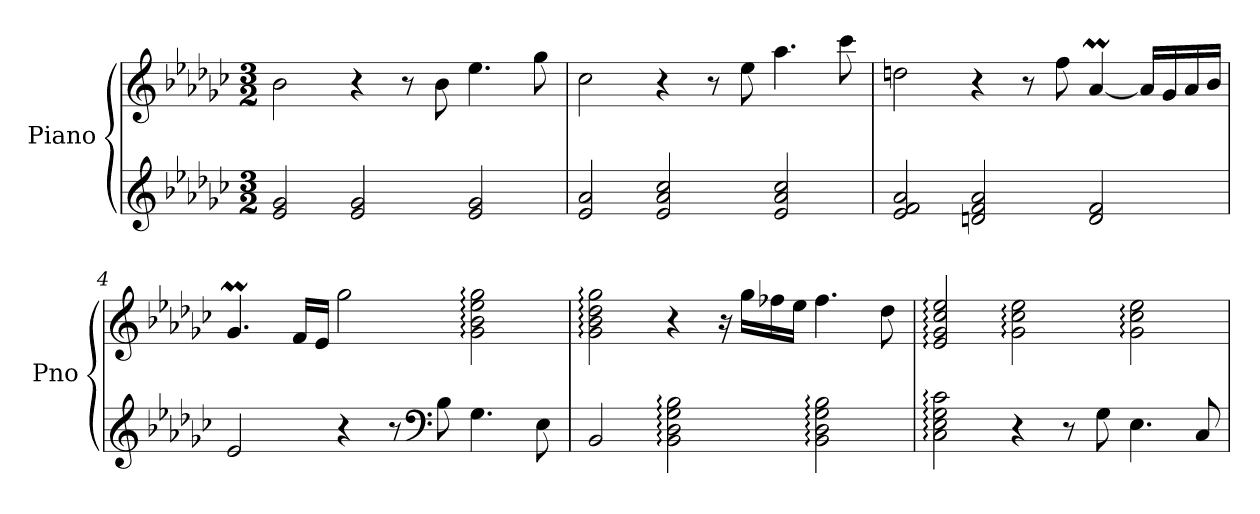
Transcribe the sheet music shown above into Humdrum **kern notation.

**kern	**kern
*part1	*part1
*staff2	*staff1
*I"Piano	*
*I'Pno	*
*clefG2	*clefG2
*k[b-e-a-d-g-c-]	*k[b-e-a-d-g-c-]
*M3/2	*M3/2
=1	=1
2e-/ 2g-/	2b-\
2e-/ 2g-/	4r
.	8r
.	8b-\
2e-/ 2g-/	4.ee-\
.	8gg-\
=2	=2
2e-/ 2a-/	2cc-\
2e-/ 2a-/ 2cc-/	4r
.	8r
.	8ee-\
2e-/ 2a-/ 2cc-/	4.aa-\
.	8ccc-\
=3	=3
2e-/ 2f/ 2a-/	2ddn\
2dn/ 2f/ 2a-/	4r
.	8r
.	8ff\
2d/ 2f/	[4a-M/
.	16a-/LL]
.	16g-/
.	16a-/
.	16b-/JJ
=4	=4
2e-/	4.g-M/
.	16f/LL
.	16e-/JJ
4r	2gg-\
8r	.
*clefF4	*
8B-\	.
4.G-\	2g-\: 2b-\: 2ee-\: 2gg-\:
8E-\	.
=5	=5
2BB-/	2g-\: 2b-\: 2dd-\: 2gg-\:
2BB-\: 2D-\: 2G-\: 2B-\:	4r
.	16r
.	16gg-\LL
.	16ff-X\
.	16ee-\JJ
2BB-\: 2D-\: 2G-\: 2B-\:	4.ff-\
.	8dd-\
=6	=6
2C-\: 2E-\: 2G-\: 2c-\:	2e-/: 2g-/: 2cc-/: 2ee-/:
4r	2g-\: 2cc-\: 2ee-\:
8r	.
8G-\	.
4.E-\	2g-\: 2cc-\: 2ee-\:
8C-/	.
=	=
*-	*-
